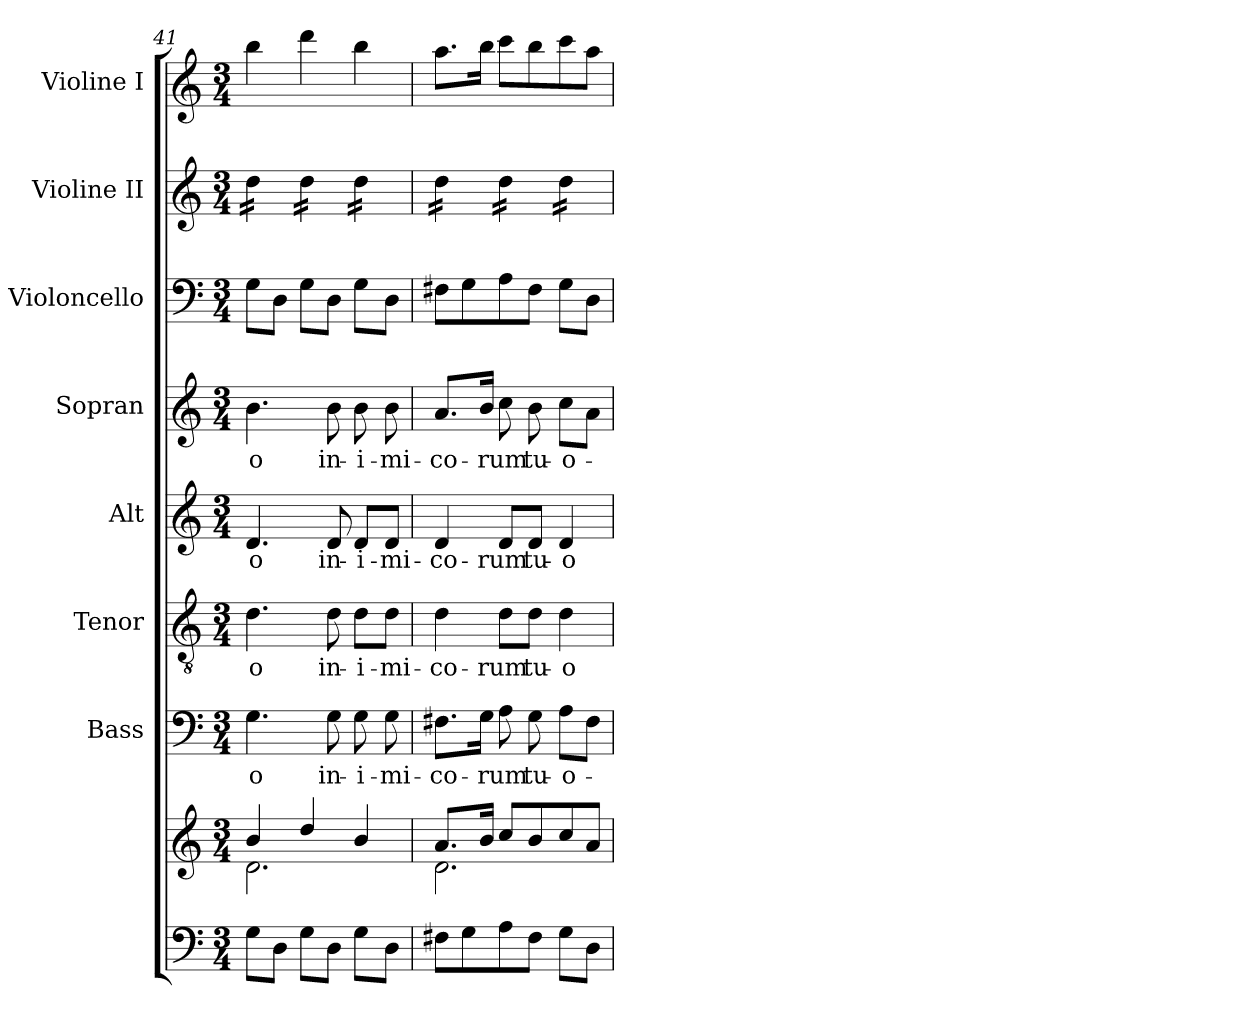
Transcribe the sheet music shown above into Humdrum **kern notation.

**kern	**kern	**kern	**text	**kern	**text	**kern	**text	**kern	**text	**kern	**kern	**kern
*part8	*part8	*part7	*part7	*part6	*part6	*part5	*part5	*part4	*part4	*part3	*part2	*part1
*staff9	*staff8	*staff7	*staff7	*staff6	*staff6	*staff5	*staff5	*staff4	*staff4	*staff3	*staff2	*staff1
*	*	*I"Bass	*	*I"Tenor	*	*I"Alt	*	*I"Sopran	*	*I"Violoncello	*I"Violine II	*I"Violine I
*	*	*I'B.	*	*I'T.	*	*I'A.	*	*I'S.	*	*I'Vc.	*I'Vl. II	*I'Vl. I
!!LO:PB:g=z
*clefF4	*clefG2	*clefF4	*	*clefGv2	*	*clefG2	*	*clefG2	*	*clefF4	*clefG2	*clefG2
*	*	*	*	*	*	*	*	*	*	*ITrd7c12	*	*
*k[]	*k[]	*k[]	*	*k[]	*	*k[]	*	*k[]	*	*k[]	*k[]	*k[]
*C:	*C:	*C:	*	*C:	*	*C:	*	*C:	*	*C:	*C:	*C:
*M3/4	*M3/4	*M3/4	*	*M3/4	*	*M3/4	*	*M3/4	*	*M3/4	*M3/4	*M3/4
=41	=41	=41	=41	=41	=41	=41	=41	=41	=41	=41	=41	=41
*	*^	*	*	*	*	*	*	*	*	*	*	*
!	!	!	!	!LO:LY:b	!	!LO:LY:b	!	!LO:LY:b	!	!LO:LY:b	!	!	!
*	*	*	*	*	*	*	*	*	*	*	*	*tremolo	*
8G\L	4b/	2.d\	4.G\	-o	4.d\	-o	4.d/	-o	4.b\	-o	8GG\L	16dd\LL	4bb\
.	.	.	.	.	.	.	.	.	.	.	.	16dd\	.
8D\J	.	.	.	.	.	.	.	.	.	.	8DD\J	16dd\	.
.	.	.	.	.	.	.	.	.	.	.	.	16dd\JJ	.
8G\L	4dd/	.	.	.	.	.	.	.	.	.	8GG\L	16dd\LL	4ddd\
.	.	.	.	.	.	.	.	.	.	.	.	16dd\	.
!	!	!	!	!LO:LY:b	!	!LO:LY:b	!	!LO:LY:b	!	!LO:LY:b	!	!	!
8D\J	.	.	8G\	in-	8d\	in-	8d/	in-	8b\	in-	8DD\J	16dd\	.
.	.	.	.	.	.	.	.	.	.	.	.	16dd\JJ	.
!	!	!	!	!LO:LY:b	!	!LO:LY:b	!	!LO:LY:b	!	!LO:LY:b	!	!	!
8G\L	4b/	.	8G\	-i-	8d\L	-i-	8d/L	-i-	8b\	-i-	8GG\L	16dd\LL	4bb\
.	.	.	.	.	.	.	.	.	.	.	.	16dd\	.
!	!	!	!	!LO:LY:b	!	!LO:LY:b	!	!LO:LY:b	!	!LO:LY:b	!	!	!
8D\J	.	.	8G\	-mi-	8d\J	-mi-	8d/J	-mi-	8b\	-mi-	8DD\J	16dd\	.
.	.	.	.	.	.	.	.	.	.	.	.	16dd\JJ	.
=42	=42	=42	=42	=42	=42	=42	=42	=42	=42	=42	=42	=42	=42
!	!	!	!	!LO:LY:b	!	!LO:LY:b	!	!LO:LY:b	!	!LO:LY:b	!	!	!
8F#X\L	8.a/L	2.d\	8.F#X\L	-co-	4d\	-co-	4d/	-co-	8.a/L	-co-	8FF#X\L	16dd\LL	8.aa\L
.	.	.	.	.	.	.	.	.	.	.	.	16dd\	.
8G\	.	.	.	.	.	.	.	.	.	.	8GG\	16dd\	.
.	16b/Jk	.	16G\Jk	.	.	.	.	.	16b/Jk	.	.	16dd\JJ	16bb\Jk
!	!	!	!	!LO:LY:b	!	!LO:LY:b	!	!LO:LY:b	!	!LO:LY:b	!	!	!
8A\	8cc/L	.	8A\	-rum	8d\L	-rum	8d/L	-rum	8cc\	-rum	8AA\	16dd\LL	8ccc\L
.	.	.	.	.	.	.	.	.	.	.	.	16dd\	.
!	!	!	!	!LO:LY:b	!	!LO:LY:b	!	!LO:LY:b	!	!LO:LY:b	!	!	!
8F#\J	8b/	.	8G\	tu-	8d\J	tu-	8d/J	tu-	8b\	tu-	8FF#\J	16dd\	8bb\
.	.	.	.	.	.	.	.	.	.	.	.	16dd\JJ	.
!	!	!	!	!LO:LY:b	!	!LO:LY:b	!	!LO:LY:b	!	!LO:LY:b	!	!	!
8G\L	8cc/	.	8A\L	-o-	4d\	-o-	4d/	-o-	8cc\L	-o-	8GG\L	16dd\LL	8ccc\
.	.	.	.	.	.	.	.	.	.	.	.	16dd\	.
8D\J	8a/J	.	8F#\J	.	.	.	.	.	8a\J	.	8DD\J	16dd\	8aa\J
.	.	.	.	.	.	.	.	.	.	.	.	16dd\JJ	.
*	*	*	*	*	*	*	*	*	*	*	*	*Xtremolo	*
*	*v	*v	*	*	*	*	*	*	*	*	*	*	*
=	=	=	=	=	=	=	=	=	=	=	=	=
*-	*-	*-	*-	*-	*-	*-	*-	*-	*-	*-	*-	*-
